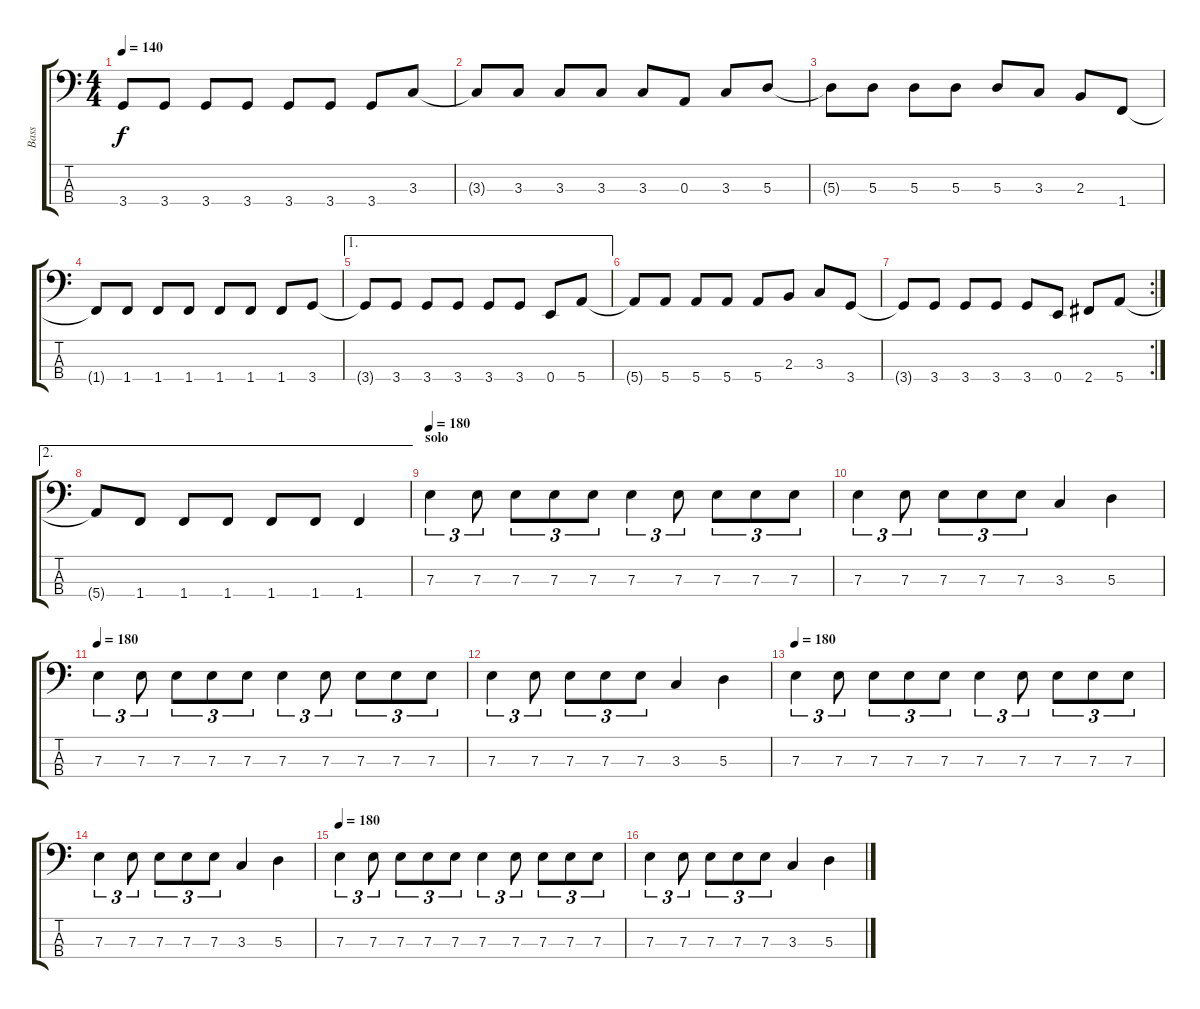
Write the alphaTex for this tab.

\track ("Bass" "Bass") {instrument electricbassfinger}
\staff {score tabs}
\tuning (G2 D2 A1 E1) {hide}
\ts (4 4)
\tempo 140
\clef f4
\ks c
3.4{t}.8{dy f} 3.4.8 3.4.8 3.4.8 3.4.8 3.4.8 3.4.8 3.3.8 |
3.3{t}.8 3.3.8 3.3.8 3.3.8 3.3.8 0.3.8 3.3.8 5.3.8 |
5.3{t}.8 5.3.8 5.3.8 5.3.8 5.3.8 3.3.8 2.3.8 1.4.8 |
1.4{t}.8 1.4.8 1.4.8 1.4.8 1.4.8 1.4.8 1.4.8 3.4.8 |
\ae 1
3.4{t}.8 3.4.8 3.4.8 3.4.8 3.4.8 3.4.8 0.4.8 5.4.8 |
5.4{t}.8 5.4.8 5.4.8 5.4.8 5.4.8 2.3.8 3.3.8 3.4.8 |
\rc 2
3.4{t}.8 3.4.8 3.4.8 3.4.8 3.4.8 0.4.8 2.4.8 5.4.8 |
\ae 2
5.4{t}.8 1.4.8 1.4.8 1.4.8 1.4.8 1.4.8 1.4.4 |
\section ("" "solo")
\tempo 180
7.3.4{tu (3 2)} 7.3.8{tu (3 2)} 7.3.8{tu (3 2)} 7.3.8{tu (3 2)} 7.3.8{tu (3 2)} 7.3.4{tu (3 2)} 7.3.8{tu (3 2)} 7.3.8{tu (3 2)} 7.3.8{tu (3 2)} 7.3.8{tu (3 2)} |
7.3.4{tu (3 2)} 7.3.8{tu (3 2)} 7.3.8{tu (3 2)} 7.3.8{tu (3 2)} 7.3.8{tu (3 2)} 3.3.4 5.3.4 |
\tempo 180
7.3.4{tu (3 2)} 7.3.8{tu (3 2)} 7.3.8{tu (3 2)} 7.3.8{tu (3 2)} 7.3.8{tu (3 2)} 7.3.4{tu (3 2)} 7.3.8{tu (3 2)} 7.3.8{tu (3 2)} 7.3.8{tu (3 2)} 7.3.8{tu (3 2)} |
7.3.4{tu (3 2)} 7.3.8{tu (3 2)} 7.3.8{tu (3 2)} 7.3.8{tu (3 2)} 7.3.8{tu (3 2)} 3.3.4 5.3.4 |
\tempo 180
7.3.4{tu (3 2)} 7.3.8{tu (3 2)} 7.3.8{tu (3 2)} 7.3.8{tu (3 2)} 7.3.8{tu (3 2)} 7.3.4{tu (3 2)} 7.3.8{tu (3 2)} 7.3.8{tu (3 2)} 7.3.8{tu (3 2)} 7.3.8{tu (3 2)} |
7.3.4{tu (3 2)} 7.3.8{tu (3 2)} 7.3.8{tu (3 2)} 7.3.8{tu (3 2)} 7.3.8{tu (3 2)} 3.3.4 5.3.4 |
\tempo 180
7.3.4{tu (3 2)} 7.3.8{tu (3 2)} 7.3.8{tu (3 2)} 7.3.8{tu (3 2)} 7.3.8{tu (3 2)} 7.3.4{tu (3 2)} 7.3.8{tu (3 2)} 7.3.8{tu (3 2)} 7.3.8{tu (3 2)} 7.3.8{tu (3 2)} |
7.3.4{tu (3 2)} 7.3.8{tu (3 2)} 7.3.8{tu (3 2)} 7.3.8{tu (3 2)} 7.3.8{tu (3 2)} 3.3.4 5.3.4
